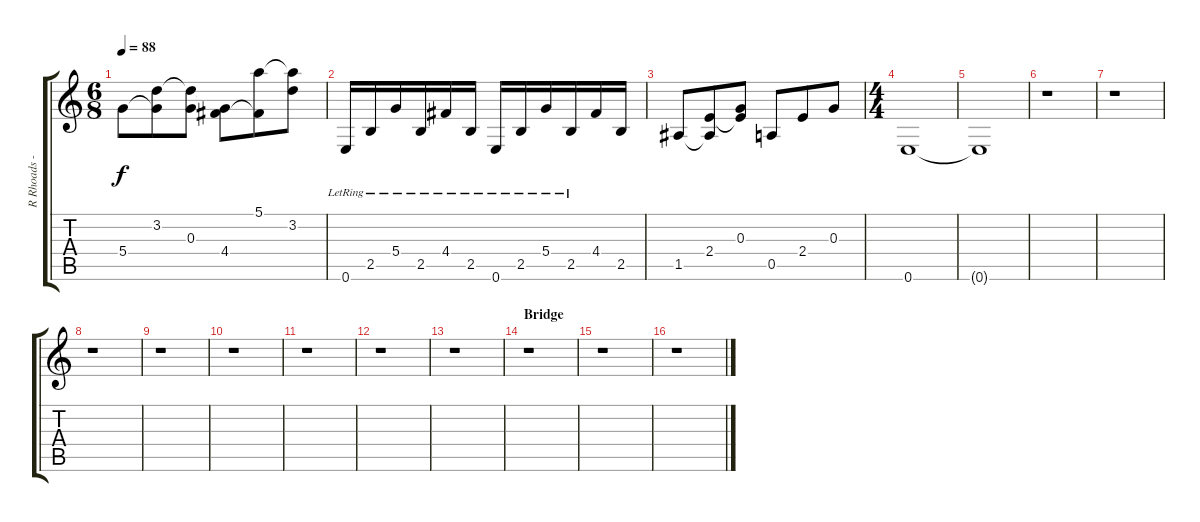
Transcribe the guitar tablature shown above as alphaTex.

\track ("R Rhoads - Dist" "R Rhoads -") {instrument distortionguitar}
\staff {score tabs}
\tuning (E4 B3 G3 D3 A2 E2) {hide}
\ts (6 8)
\tempo 88
\clef g2
\ks c
5.4.8{dy f} (3.2 5.4{t}).8 (3.2{t} 0.3).8 (0.3{t} 4.4).8 (5.1 4.4{t}).8 (5.1{t} 3.2).8 |
0.6{lr}.16 2.5{lr}.16 5.4{lr}.16 2.5{lr}.16 4.4{lr}.16 2.5{lr}.16 0.6{lr}.16 2.5{lr}.16 5.4{lr}.16 2.5{lr}.16 4.4.16 2.5.16 |
1.5.8 (2.4 1.5{t}).8 (0.3 2.4{t}).8 0.5.8 2.4.8 0.3.8 |
\ts (4 4)
0.6.1 |
0.6{t}.1 |
r.1 |
r.1 |
r.1 |
r.1 |
r.1 |
r.1 |
r.1 |
r.1 |
\section ("" "Bridge")
r.1 |
r.1 |
r.1
